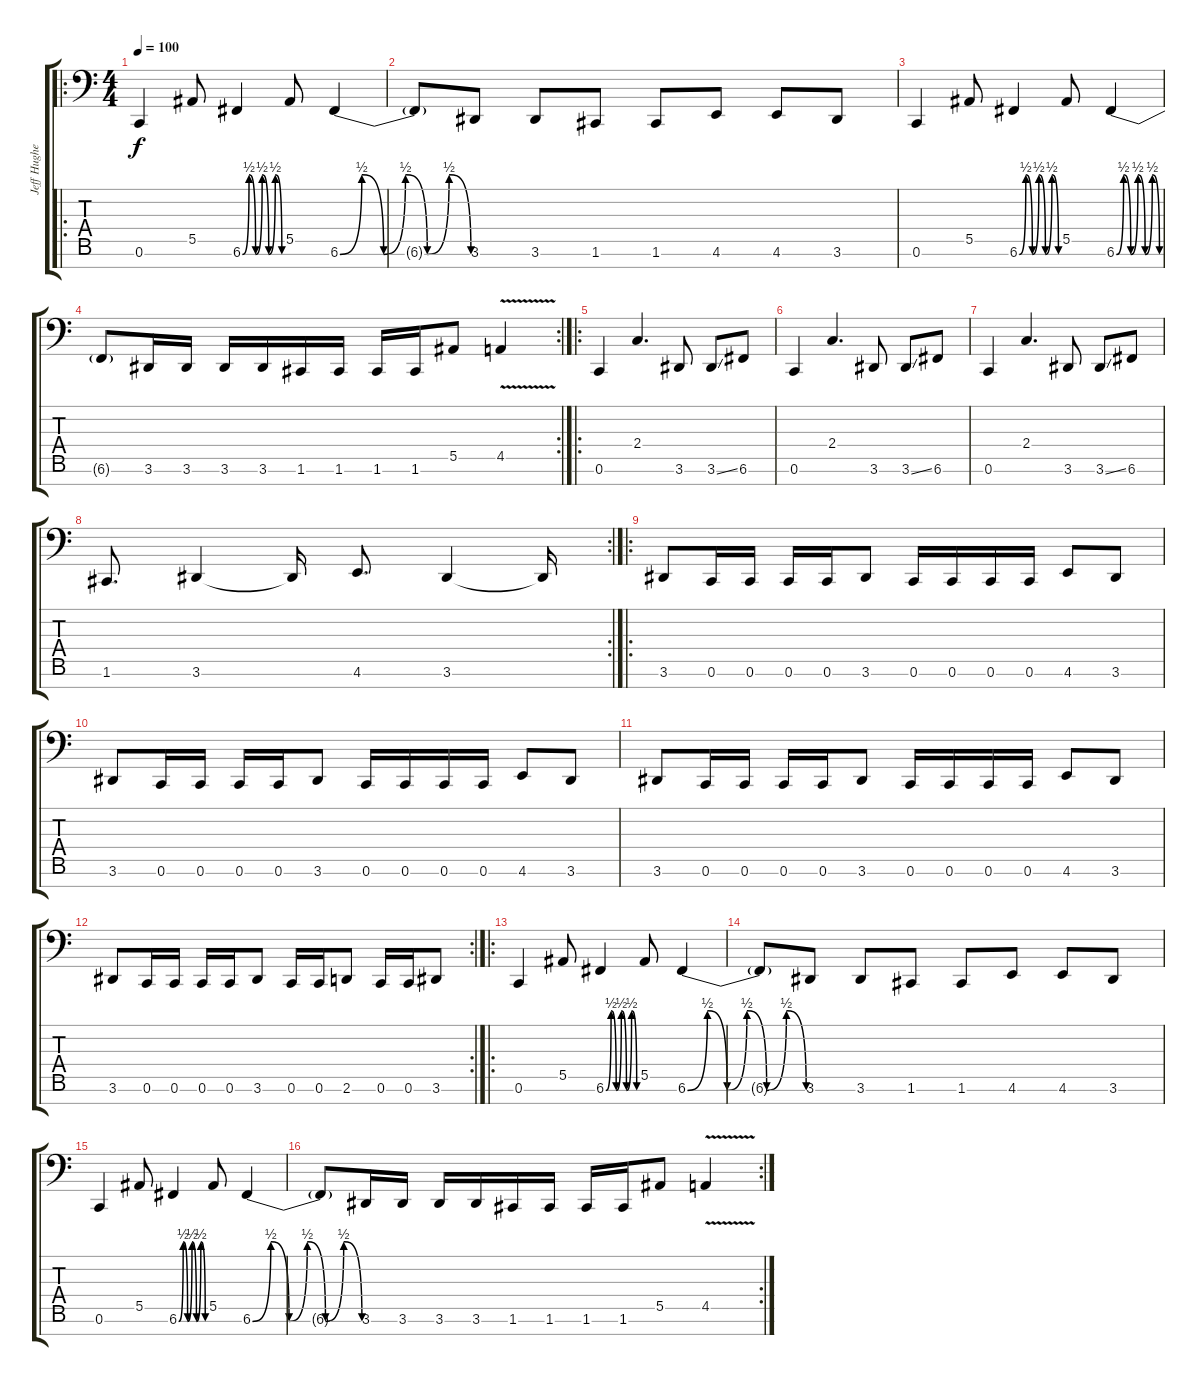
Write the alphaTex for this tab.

\track ("Jeff Hughell" "Jeff Hughe") {instrument electricbassfinger}
\staff {score tabs}
\tuning (C3 G2 Eb2 Bb1 F1 C1 G0) {hide}
\ro
\ts (4 4)
\tempo 100
\clef f4
\ks c
0.6.4{dy f} 5.5.8 6.6{be (custom 0 0 10 2 20 0 30 2 40 0 50 2 60 0)}.4 5.5.8 6.6{be (custom 0 0 10 2 20 0 30 2 40 0 50 2 60 0)}.4 |
6.6{t}.8 3.6.8 3.6.8 1.6.8 1.6.8 4.6.8 4.6.8 3.6.8 |
0.6.4 5.5.8 6.6{be (custom 0 0 10 2 20 0 30 2 40 0 50 2 60 0)}.4 5.5.8 6.6{be (custom 0 0 10 2 20 0 30 2 40 0 50 2 60 0)}.4 |
\rc 2
6.6{t}.8 3.6.16 3.6.16 3.6.16 3.6.16 1.6.16 1.6.16 1.6.16 1.6.16 5.5.8 4.5{v}.4 |
\ro
0.6.4 2.4.4{d} 3.6.8 3.6{ss}.8 6.6.8 |
0.6.4 2.4.4{d} 3.6.8 3.6{ss}.8 6.6.8 |
0.6.4 2.4.4{d} 3.6.8 3.6{ss}.8 6.6.8 |
\rc 2
1.6.8{d} 3.6.4 3.6{t}.16 4.6.8{d} 3.6.4 3.6{t}.16 |
\ro
3.6.8 0.6.16 0.6.16 0.6.16 0.6.16 3.6.8 0.6.16 0.6.16 0.6.16 0.6.16 4.6.8 3.6.8 |
3.6.8 0.6.16 0.6.16 0.6.16 0.6.16 3.6.8 0.6.16 0.6.16 0.6.16 0.6.16 4.6.8 3.6.8 |
3.6.8 0.6.16 0.6.16 0.6.16 0.6.16 3.6.8 0.6.16 0.6.16 0.6.16 0.6.16 4.6.8 3.6.8 |
\rc 2
3.6.8 0.6.16 0.6.16 0.6.16 0.6.16 3.6.8 0.6.16 0.6.16 2.6.8 0.6.16 0.6.16 3.6.8 |
\ro
0.6.4 5.5.8 6.6{be (custom 0 0 10 2 20 0 30 2 40 0 50 2 60 0)}.4 5.5.8 6.6{be (custom 0 0 10 2 20 0 30 2 40 0 50 2 60 0)}.4 |
6.6{t}.8 3.6.8 3.6.8 1.6.8 1.6.8 4.6.8 4.6.8 3.6.8 |
0.6.4 5.5.8 6.6{be (custom 0 0 10 2 20 0 30 2 40 0 50 2 60 0)}.4 5.5.8 6.6{be (custom 0 0 10 2 20 0 30 2 40 0 50 2 60 0)}.4 |
\rc 2
6.6{t}.8 3.6.16 3.6.16 3.6.16 3.6.16 1.6.16 1.6.16 1.6.16 1.6.16 5.5.8 4.5{v}.4
